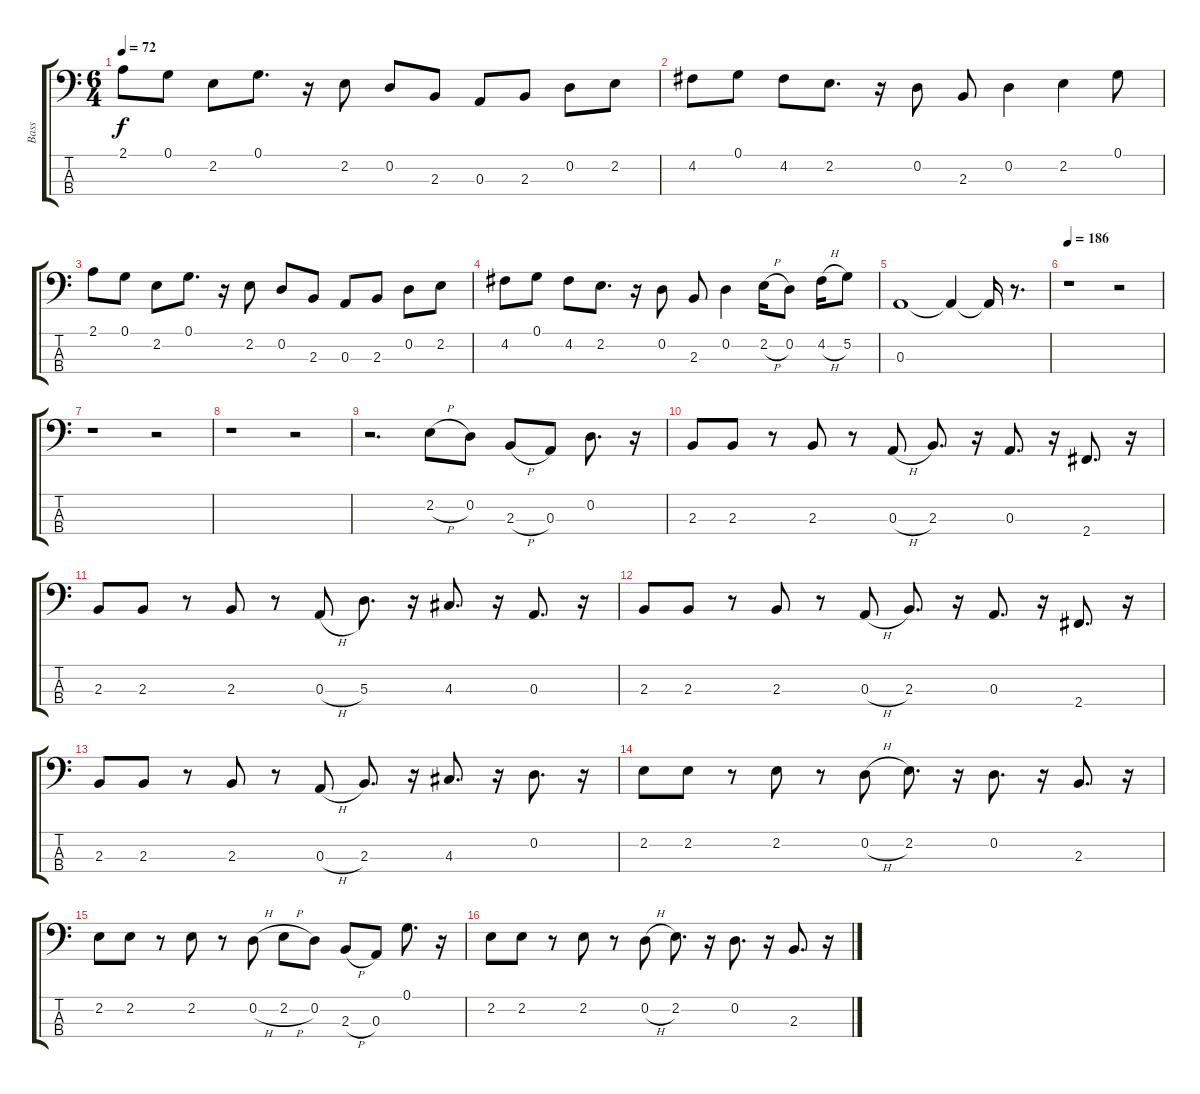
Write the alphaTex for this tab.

\track ("Bass" "Bass") {instrument electricbassfinger}
\staff {score tabs}
\tuning (G2 D2 A1 E1) {hide}
\ts (6 4)
\tempo 72
\clef f4
\ks c
2.1.8{dy f} 0.1.8 2.2.8 0.1.8{d} r.16 2.2.8 0.2.8 2.3.8 0.3.8 2.3.8 0.2.8 2.2.8 |
4.2.8 0.1.8 4.2.8 2.2.8{d} r.16 0.2.8 2.3.8 0.2.4 2.2.4 0.1.8 |
2.1.8 0.1.8 2.2.8 0.1.8{d} r.16 2.2.8 0.2.8 2.3.8 0.3.8 2.3.8 0.2.8 2.2.8 |
4.2.8 0.1.8 4.2.8 2.2.8{d} r.16 0.2.8 2.3.8 0.2.4 2.2{h}.16 0.2.8 4.2{h}.16 5.2.8 |
0.3.1 0.3{t}.4 0.3{t}.16 r.8{d} |
\tempo 186
r.1 r.2 |
r.1 r.2 |
r.1 r.2 |
r.2{d} 2.2{h}.8 0.2.8 2.3{h}.8 0.3.8 0.2.8{d} r.16 |
2.3.8 2.3.8 r.8 2.3.8 r.8 0.3{h}.8 2.3.8{d} r.16 0.3.8{d} r.16 2.4.8{d} r.16 |
2.3.8 2.3.8 r.8 2.3.8 r.8 0.3{h}.8 5.3.8{d} r.16 4.3.8{d} r.16 0.3.8{d} r.16 |
2.3.8 2.3.8 r.8 2.3.8 r.8 0.3{h}.8 2.3.8{d} r.16 0.3.8{d} r.16 2.4.8{d} r.16 |
2.3.8 2.3.8 r.8 2.3.8 r.8 0.3{h}.8 2.3.8{d} r.16 4.3.8{d} r.16 0.2.8{d} r.16 |
2.2.8 2.2.8 r.8 2.2.8 r.8 0.2{h}.8 2.2.8{d} r.16 0.2.8{d} r.16 2.3.8{d} r.16 |
2.2.8 2.2.8 r.8 2.2.8 r.8 0.2{h}.8 2.2{h}.8 0.2.8 2.3{h}.8 0.3.8 0.1.8{d} r.16 |
2.2.8 2.2.8 r.8 2.2.8 r.8 0.2{h}.8 2.2.8{d} r.16 0.2.8{d} r.16 2.3.8{d} r.16
